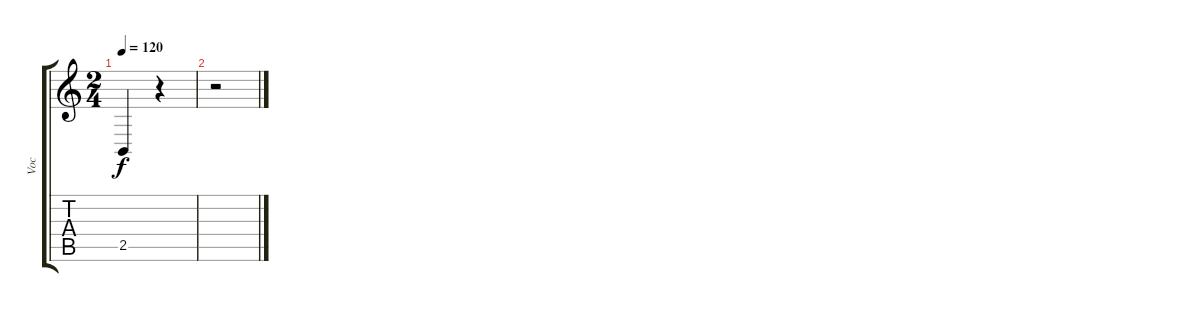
\track ("Voc" "Voc") {instrument voiceoohs}
\staff {score tabs}
\tuning (E4 B3 G3 D3 A2 E2) {hide}
\ts (2 4)
\tempo 120
\clef g2
\ks c
2.5.4{dy f} r.4 |
r.2
